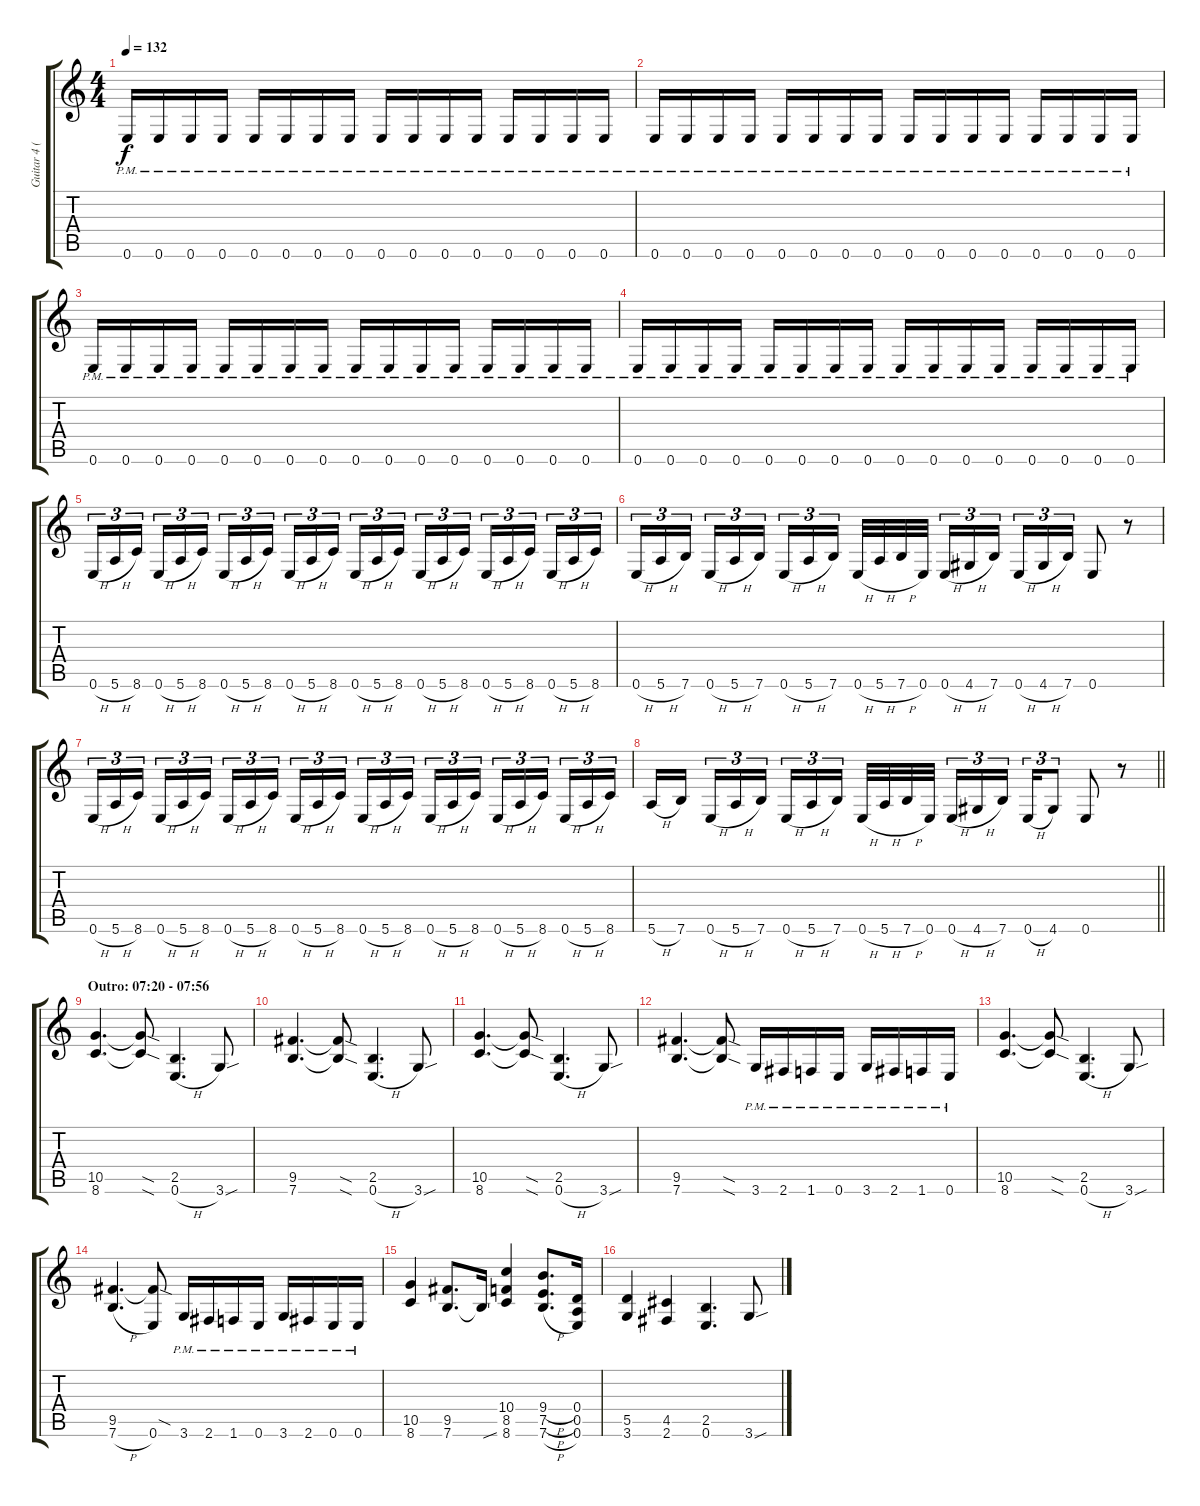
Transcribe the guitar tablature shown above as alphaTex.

\track ("Guitar 4 (Distortion)" "Guitar 4 (") {instrument distortionguitar}
\staff {score tabs}
\tuning (E4 B3 G3 D3 A2 E2) {hide}
\ts (4 4)
\tempo 132
\clef g2
\ks c
0.6{pm}.16{dy f} 0.6{pm}.16 0.6{pm}.16 0.6{pm}.16 0.6{pm}.16 0.6{pm}.16 0.6{pm}.16 0.6{pm}.16 0.6{pm}.16 0.6{pm}.16 0.6{pm}.16 0.6{pm}.16 0.6{pm}.16 0.6{pm}.16 0.6{pm}.16 0.6{pm}.16 |
0.6{pm}.16 0.6{pm}.16 0.6{pm}.16 0.6{pm}.16 0.6{pm}.16 0.6{pm}.16 0.6{pm}.16 0.6{pm}.16 0.6{pm}.16 0.6{pm}.16 0.6{pm}.16 0.6{pm}.16 0.6{pm}.16 0.6{pm}.16 0.6{pm}.16 0.6{pm}.16 |
0.6{pm}.16 0.6{pm}.16 0.6{pm}.16 0.6{pm}.16 0.6{pm}.16 0.6{pm}.16 0.6{pm}.16 0.6{pm}.16 0.6{pm}.16 0.6{pm}.16 0.6{pm}.16 0.6{pm}.16 0.6{pm}.16 0.6{pm}.16 0.6{pm}.16 0.6{pm}.16 |
0.6{pm}.16 0.6{pm}.16 0.6{pm}.16 0.6{pm}.16 0.6{pm}.16 0.6{pm}.16 0.6{pm}.16 0.6{pm}.16 0.6{pm}.16 0.6{pm}.16 0.6{pm}.16 0.6{pm}.16 0.6{pm}.16 0.6{pm}.16 0.6{pm}.16 0.6{pm}.16 |
0.6{h}.16{tu (3 2) volume 12} 5.6{h}.16{tu (3 2)} 8.6.16{tu (3 2) beam splitsecondary} 0.6{h}.16{tu (3 2)} 5.6{h}.16{tu (3 2)} 8.6.16{tu (3 2)} 0.6{h}.16{tu (3 2)} 5.6{h}.16{tu (3 2)} 8.6.16{tu (3 2) beam splitsecondary} 0.6{h}.16{tu (3 2)} 5.6{h}.16{tu (3 2)} 8.6.16{tu (3 2)} 0.6{h}.16{tu (3 2)} 5.6{h}.16{tu (3 2)} 8.6.16{tu (3 2) beam splitsecondary} 0.6{h}.16{tu (3 2)} 5.6{h}.16{tu (3 2)} 8.6.16{tu (3 2)} 0.6{h}.16{tu (3 2)} 5.6{h}.16{tu (3 2)} 8.6.16{tu (3 2) beam splitsecondary} 0.6{h}.16{tu (3 2)} 5.6{h}.16{tu (3 2)} 8.6.16{tu (3 2)} |
0.6{h}.16{tu (3 2)} 5.6{h}.16{tu (3 2)} 7.6.16{tu (3 2) beam splitsecondary} 0.6{h}.16{tu (3 2)} 5.6{h}.16{tu (3 2)} 7.6.16{tu (3 2)} 0.6{h}.16{tu (3 2)} 5.6{h}.16{tu (3 2)} 7.6.16{tu (3 2) beam splitsecondary} 0.6{h}.32 5.6{h}.32 7.6{h}.32 0.6.32 0.6{h}.16{tu (3 2)} 4.6{h}.16{tu (3 2)} 7.6.16{tu (3 2) beam splitsecondary} 0.6{h}.16{tu (3 2)} 4.6{h}.16{tu (3 2)} 7.6.16{tu (3 2)} 0.6.8 r.8 |
0.6{h}.16{tu (3 2)} 5.6{h}.16{tu (3 2)} 8.6.16{tu (3 2) beam splitsecondary} 0.6{h}.16{tu (3 2)} 5.6{h}.16{tu (3 2)} 8.6.16{tu (3 2)} 0.6{h}.16{tu (3 2)} 5.6{h}.16{tu (3 2)} 8.6.16{tu (3 2) beam splitsecondary} 0.6{h}.16{tu (3 2)} 5.6{h}.16{tu (3 2)} 8.6.16{tu (3 2)} 0.6{h}.16{tu (3 2)} 5.6{h}.16{tu (3 2)} 8.6.16{tu (3 2) beam splitsecondary} 0.6{h}.16{tu (3 2)} 5.6{h}.16{tu (3 2)} 8.6.16{tu (3 2)} 0.6{h}.16{tu (3 2)} 5.6{h}.16{tu (3 2)} 8.6.16{tu (3 2) beam splitsecondary} 0.6{h}.16{tu (3 2)} 5.6{h}.16{tu (3 2)} 8.6.16{tu (3 2)} |
\barLineRight lightlight
5.6{h}.16 7.6.16{beam splitsecondary} 0.6{h}.16{tu (3 2)} 5.6{h}.16{tu (3 2)} 7.6.16{tu (3 2)} 0.6{h}.16{tu (3 2)} 5.6{h}.16{tu (3 2)} 7.6.16{tu (3 2) beam splitsecondary} 0.6{h}.32 5.6{h}.32 7.6{h}.32 0.6.32 0.6{h}.16{tu (3 2)} 4.6{h}.16{tu (3 2)} 7.6.16{tu (3 2) beam splitsecondary} 0.6{h}.16{tu (3 2)} 4.6.8{tu (3 2)} 0.6.8 r.8 |
\section ("" "Outro: 07:20 - 07:56")
(10.5 8.6).4{d} (10.5{sod t} 8.6{sod t}).8 (2.5 0.6{h}).4{d} 3.6{sou}.8 |
(9.5 7.6).4{d} (9.5{sod t} 7.6{sod t}).8 (2.5 0.6{h}).4{d} 3.6{sou}.8 |
(10.5 8.6).4{d} (10.5{sod t} 8.6{sod t}).8 (2.5 0.6{h}).4{d} 3.6{sou}.8 |
(9.5 7.6).4{d} (9.5{sod t} 7.6{sod t}).8 3.6{pm}.16 2.6{pm}.16 1.6{pm}.16 0.6{pm}.16 3.6{pm}.16 2.6{pm}.16 1.6{pm}.16 0.6{pm}.16 |
(10.5 8.6).4{d} (10.5{sod t} 8.6{sod t}).8 (2.5 0.6{h}).4{d} 3.6{sou}.8 |
(9.5 7.6{h}).4{d} (9.5{sod t} 0.6).8 3.6{pm}.16 2.6{pm}.16 1.6{pm}.16 0.6{pm}.16 3.6{pm}.16 2.6{pm}.16 0.6{pm}.16 0.6{pm}.16 |
(10.5 8.6).4 (9.5 7.6).8{d} 7.6{ss t}.16 (10.4 8.5 8.6).4 (9.4{h} 7.5{h} 7.6{h}).8{d} (0.4 0.5 0.6).16 |
(5.5 3.6).4 (4.5 2.6).4 (2.5 0.6).4{d} 3.6{sou}.8
